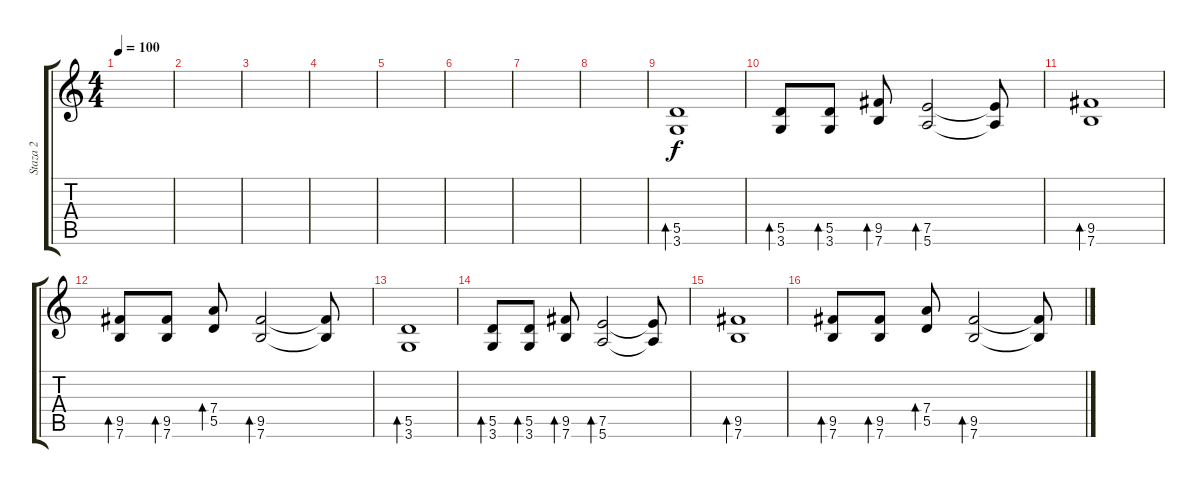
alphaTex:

\track ("Staza 2" "Staza 2") {instrument acousticguitarsteel}
\staff {score tabs}
\tuning (E4 B3 G3 D3 A2 E2) {hide}
\ts (4 4)
\tempo 100
\clef g2
\ks c
|
|
|
|
|
|
|
|
(5.5 3.6).1{bd 120} |
(5.5 3.6).8{bd 120} (5.5 3.6).8{bd 120} (9.5 7.6).8{bd 120} (7.5 5.6).2{bd 120} (7.5{t} 5.6{t}).8 |
(9.5 7.6).1{bd 120} |
(9.5 7.6).8{bd 120} (9.5 7.6).8{bd 120} (7.4 5.5).8{bd 120} (9.5 7.6).2{bd 120} (9.5{t} 7.6{t}).8 |
(5.5 3.6).1{bd 120} |
(5.5 3.6).8{bd 120} (5.5 3.6).8{bd 120} (9.5 7.6).8{bd 120} (7.5 5.6).2{bd 120} (7.5{t} 5.6{t}).8 |
(9.5 7.6).1{bd 120} |
(9.5 7.6).8{bd 120} (9.5 7.6).8{bd 120} (7.4 5.5).8{bd 120} (9.5 7.6).2{bd 120} (9.5{t} 7.6{t}).8
